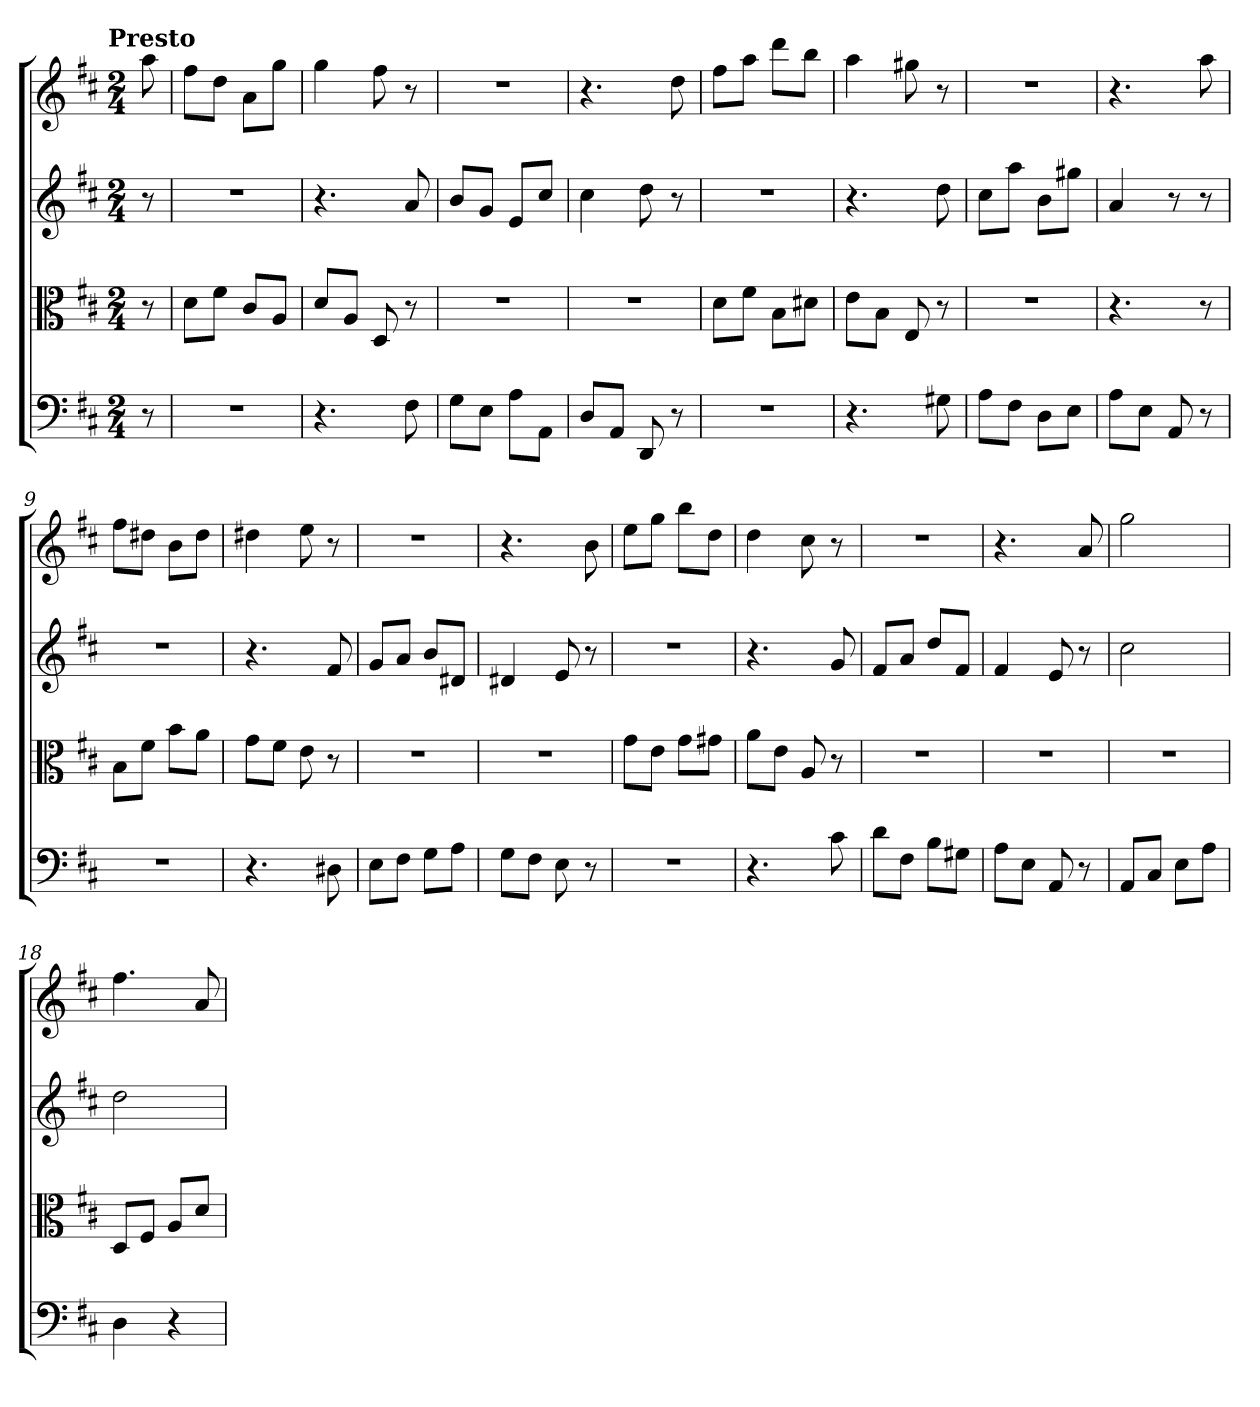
**kern	**kern	**kern	**kern
*part4	*part3	*part2	*part1
*staff4	*staff3	*staff2	*staff1
*clefF4	*clefC3	*	*
*k[f#c#]	*k[f#c#]	*k[f#c#]	*k[f#c#]
*D:	*D:	*D:	*D:
!!LO:TX:omd:t=Presto
*M2/4	*M2/4	*M2/4	*M2/4
*MM184	*MM184	*MM184	*MM184
=	=	=	=
8r	8r	8r	8aa
=1	=1	=1	=1
2r	8d\L	2r	8ff#L
.	8f#\J	.	8ddJ
.	8c#/L	.	8aL
.	8A/J	.	8ggJ
=2	=2	=2	=2
4.r	8d/L	4.r	4gg
.	8A/J	.	.
.	8D	.	8ff#
8F#	8r	8a	8r
=3	=3	=3	=3
8G\L	2r	8bL	2r
8E\J	.	8gJ	.
8A\L	.	8eL	.
8AA\J	.	8cc#J	.
=4	=4	=4	=4
8D/L	2r	4cc#	4.r
8AA/J	.	.	.
8DD	.	8dd	.
8r	.	8r	8dd
=5	=5	=5	=5
2r	8d\L	2r	8ff#L
.	8f#\J	.	8aaJ
.	8B\L	.	8dddL
.	8d#X\J	.	8bbJ
=6	=6	=6	=6
4.r	8e\L	4.r	4aa
.	8B\J	.	.
.	8E	.	8gg#X
8G#X	8r	8dd	8r
=7	=7	=7	=7
8A\L	2r	8cc#L	2r
8F#\J	.	8aaJ	.
8D\L	.	8bL	.
8E\J	.	8gg#XJ	.
=8	=8	=8	=8
8A\L	4.r	4a	4.r
8E\J	.	.	.
8AA	.	8r	.
8r	8r	8r	8aa
=9	=9	=9	=9
2r	8B\L	2r	8ff#L
.	8f#\J	.	8dd#XJ
.	8b\L	.	8bL
.	8a\J	.	8dd#J
=10	=10	=10	=10
4.r	8g\L	4.r	4dd#X
.	8f#\J	.	.
.	8e	.	8ee
8D#X	8r	8f#	8r
=11	=11	=11	=11
8E\L	2r	8gL	2r
8F#\J	.	8aJ	.
8G\L	.	8bL	.
8A\J	.	8d#XJ	.
=12	=12	=12	=12
8G\L	2r	4d#X	4.r
8F#\J	.	.	.
8E	.	8e	.
8r	.	8r	8b
=13	=13	=13	=13
2r	8g\L	2r	8eeL
.	8e\J	.	8ggJ
.	8g\L	.	8bbL
.	8g#X\J	.	8ddJ
=14	=14	=14	=14
4.r	8a\L	4.r	4dd
.	8e\J	.	.
.	8A	.	8cc#
8c#	8r	8g	8r
=15	=15	=15	=15
8d\L	2r	8f#L	2r
8F#\J	.	8aJ	.
8B\L	.	8ddL	.
8G#X\J	.	8f#J	.
=16	=16	=16	=16
8A\L	2r	4f#	4.r
8E\J	.	.	.
8AA	.	8e	.
8r	.	8r	8a
=17	=17	=17	=17
8AA/L	2r	2cc#	2gg
8C#/J	.	.	.
8E\L	.	.	.
8A\J	.	.	.
=18	=18	=18	=18
4D	8D/L	2dd	4.ff#
.	8F#/J	.	.
4r	8A/L	.	.
.	8d/J	.	8a
=	=	=	=
*-	*-	*-	*-
